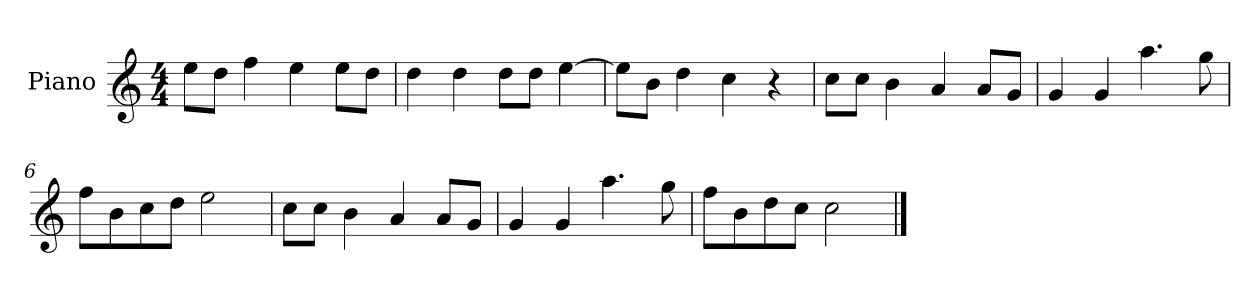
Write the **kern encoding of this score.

**kern
*part1
*staff1
*I"Piano
*I'P-no
*clefG2
*k[]
*M4/4
*MM90
=1
8ee\L
8dd\J
4ff\
4ee\
8ee\L
8dd\J
=2
4dd\
4dd\
8dd\L
8dd\J
[4ee\
=3
8ee\L]
8b\J
4dd\
4cc\
4r
=4
8cc\L
8cc\J
4b\
4a/
8a/L
8g/J
=5
4g/
4g/
4.aa\
8gg\
=6
8ff\L
8b\
8cc\
8dd\J
2ee\
=7
8cc\L
8cc\J
4b\
4a/
8a/L
8g/J
!!LO:LB:g=z
=8
4g/
4g/
4.aa\
8gg\
=9
8ff\L
8b\
8dd\
8cc\J
2cc\
==
*-
